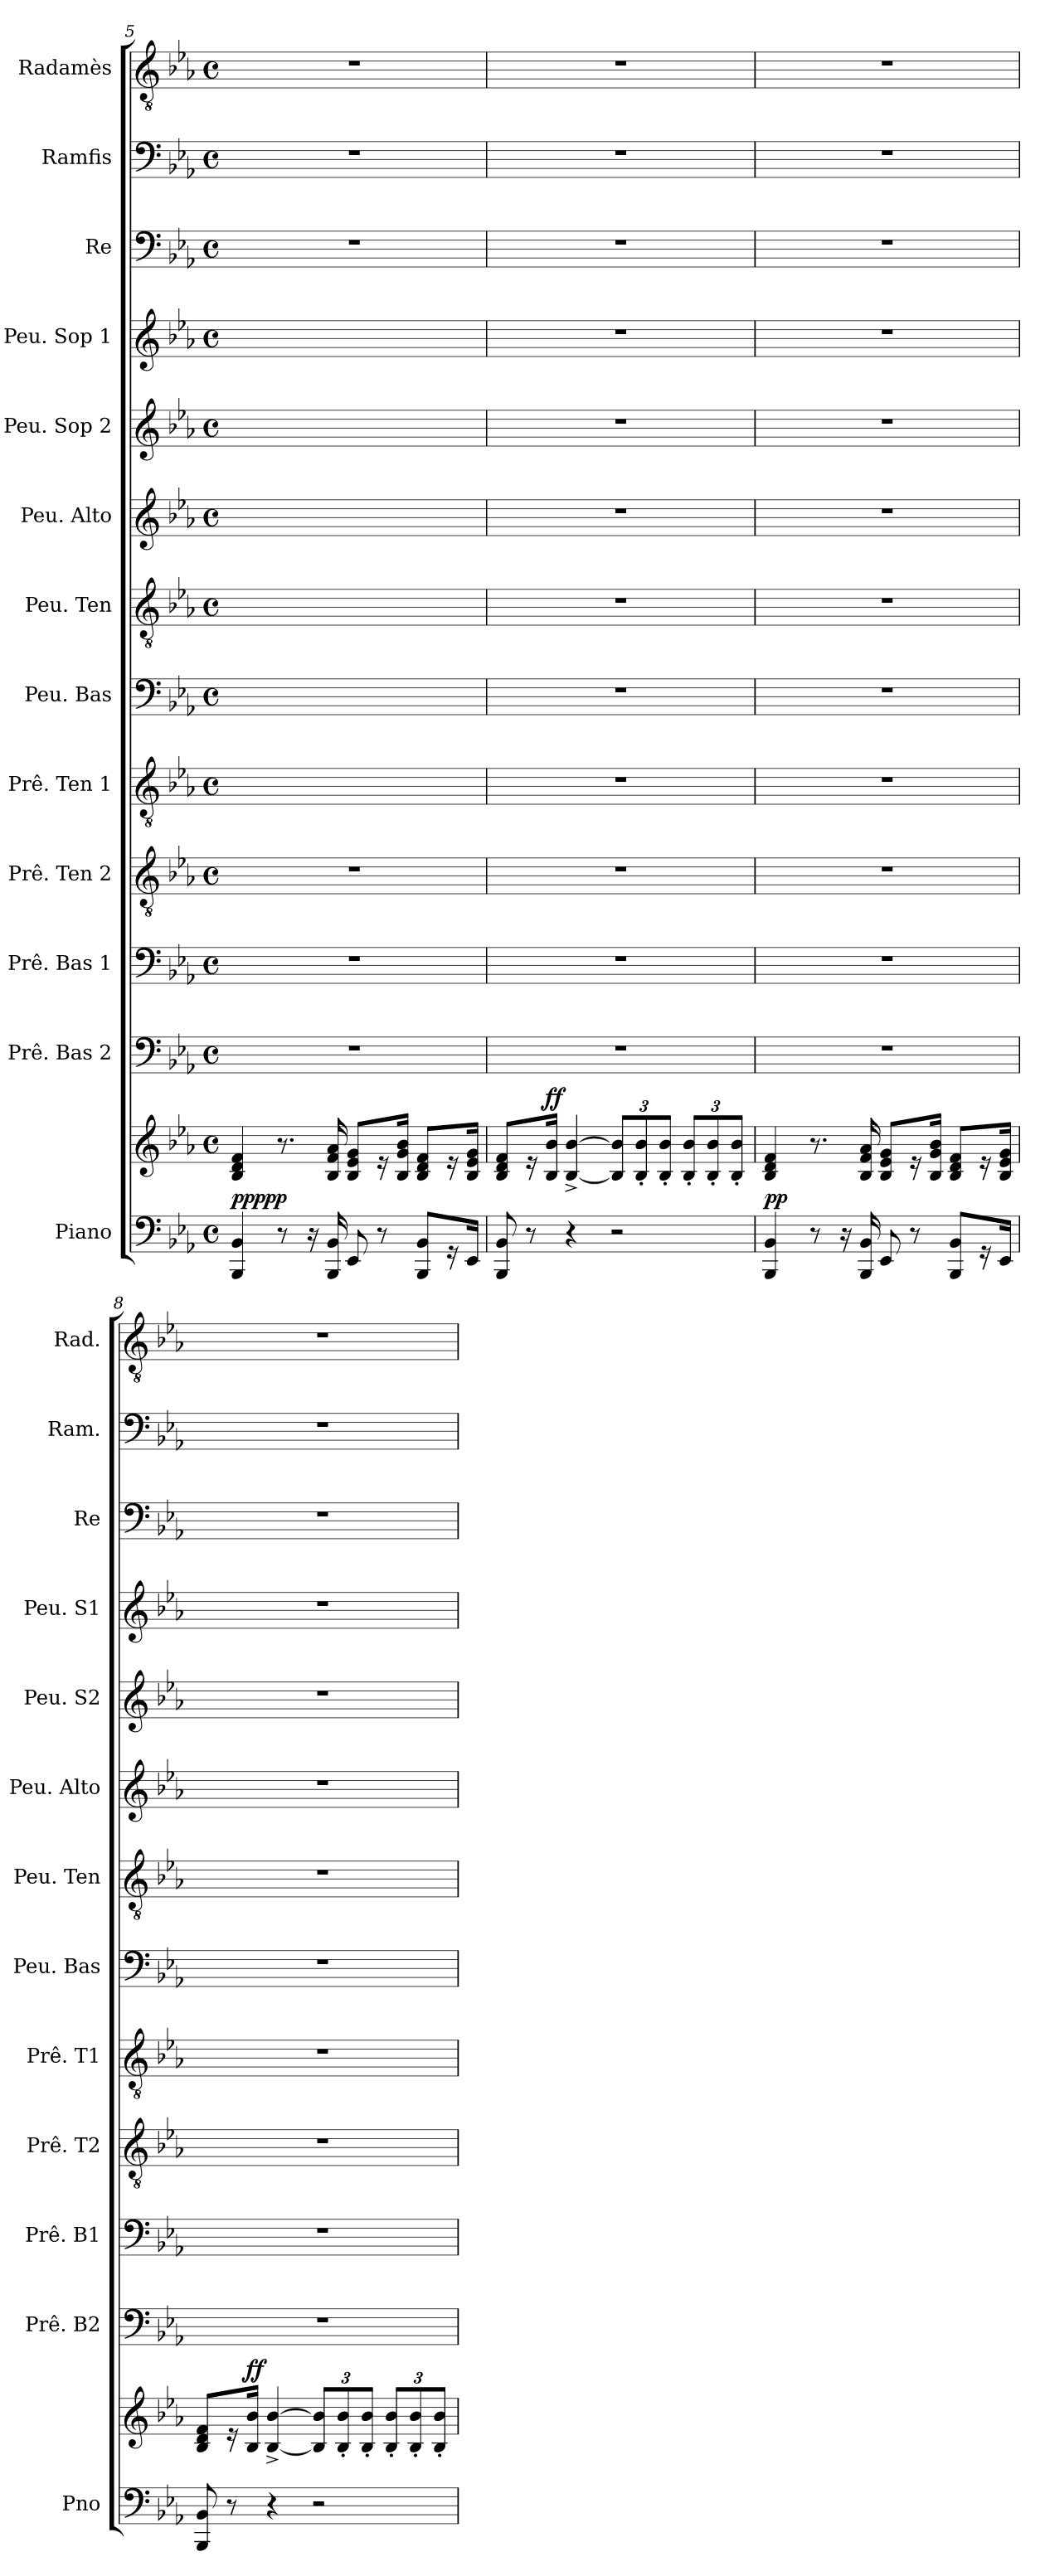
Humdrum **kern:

**kern	**kern	**dynam	**kern	**kern	**kern	**kern	**kern	**kern	**kern	**kern	**kern	**kern	**kern	**kern
*part13	*part13	*part13	*part12	*part11	*part10	*part9	*part8	*part7	*part6	*part5	*part4	*part3	*part2	*part1
*staff14	*staff13	*staff13/14	*staff12	*staff11	*staff10	*staff9	*staff8	*staff7	*staff6	*staff5	*staff4	*staff3	*staff2	*staff1
*I"Piano	*	*	*I"Prê. Bas 2	*I"Prê. Bas 1	*I"Prê. Ten 2	*I"Prê. Ten 1	*I"Peu. Bas	*I"Peu. Ten	*I"Peu. Alto	*I"Peu. Sop 2	*I"Peu. Sop 1	*I"Re	*I"Ramfis	*I"Radamès
*I'Pno	*	*	*I'Prê. B2	*I'Prê. B1	*I'Prê. T2	*I'Prê. T1	*I'Peu. Bas	*I'Peu. Ten	*I'Peu. Alto	*I'Peu. S2	*I'Peu. S1	*I'Re	*I'Ram.	*I'Rad.
*clefF4	*clefG2	*	*clefF4	*clefF4	*clefGv2	*clefGv2	*clefF4	*clefGv2	*clefG2	*clefG2	*clefG2	*clefF4	*clefF4	*clefGv2
*k[b-e-a-]	*k[b-e-a-]	*	*k[b-e-a-]	*k[b-e-a-]	*k[b-e-a-]	*k[b-e-a-]	*k[b-e-a-]	*k[b-e-a-]	*k[b-e-a-]	*k[b-e-a-]	*k[b-e-a-]	*k[b-e-a-]	*k[b-e-a-]	*k[b-e-a-]
*M4/4	*M4/4	*	*M4/4	*M4/4	*M4/4	*M4/4	*M4/4	*M4/4	*M4/4	*M4/4	*M4/4	*M4/4	*M4/4	*M4/4
*met(c)	*met(c)	*	*met(c)	*met(c)	*met(c)	*met(c)	*met(c)	*met(c)	*met(c)	*met(c)	*met(c)	*met(c)	*met(c)	*met(c)
=5	=5	=5	=5	=5	=5	=5	=5	=5	=5	=5	=5	=5	=5	=5
!	!	!LO:DY:a=2	!	!	!	!	!	!	!	!	!	!	!	!
!	!	!LO:DY:n=1:a=2	!	!	!	!	!	!	!	!	!	!	!	!
!	!	!LO:DY:n=2:a	!	!	!	!	!	!	!	!	!	!	!	!
!	!	!LO:DY:n=3:a	!	!	!	!	!	!	!	!	!	!	!	!
!	!	!LO:DY:n=4:a	!	!	!	!	!	!	!	!	!	!	!	!
4BBB-/ 4BB-/	4B-/ 4d/ 4f/	p p p p p	1r	1r	1r	1ryy	1ryy	1ryy	1ryy	1ryy	1ryy	1r	1r	1r
8r	8.r	.	.	.	.	.	.	.	.	.	.	.	.	.
16r	.	.	.	.	.	.	.	.	.	.	.	.	.	.
16BBB-/ 16BB-/	16B-/ 16f/ 16a-/	.	.	.	.	.	.	.	.	.	.	.	.	.
8EE-/	8B-/ 8e-/ 8g/L	.	.	.	.	.	.	.	.	.	.	.	.	.
8r	16r	.	.	.	.	.	.	.	.	.	.	.	.	.
.	16B-/ 16g/ 16b-/Jk	.	.	.	.	.	.	.	.	.	.	.	.	.
8BBB-/ 8BB-/L	8B-/ 8d/ 8f/L	.	.	.	.	.	.	.	.	.	.	.	.	.
16r	16r	.	.	.	.	.	.	.	.	.	.	.	.	.
16EE-/Jk	16B-/ 16e-/ 16g/Jk	.	.	.	.	.	.	.	.	.	.	.	.	.
=6	=6	=6	=6	=6	=6	=6	=6	=6	=6	=6	=6	=6	=6	=6
8BBB-/ 8BB-/	8B-/ 8d/ 8f/L	.	1r	1r	1r	1r	1r	1r	1r	1r	1r	1r	1r	1r
8r	16r	.	.	.	.	.	.	.	.	.	.	.	.	.
!	!	!LO:DY:a	!	!	!	!	!	!	!	!	!	!	!	!
.	16B-/ 16b-/Jk	ff	.	.	.	.	.	.	.	.	.	.	.	.
4r	[4B-/^ [4b-/^	.	.	.	.	.	.	.	.	.	.	.	.	.
*	*Xbrackettup	*	*	*	*	*	*	*	*	*	*	*	*	*
2r	12B-/] 12b-/]L	.	.	.	.	.	.	.	.	.	.	.	.	.
.	12B-/' 12b-/'	.	.	.	.	.	.	.	.	.	.	.	.	.
.	12B-/' 12b-/'J	.	.	.	.	.	.	.	.	.	.	.	.	.
.	12B-/' 12b-/'L	.	.	.	.	.	.	.	.	.	.	.	.	.
.	12B-/' 12b-/'	.	.	.	.	.	.	.	.	.	.	.	.	.
.	12B-/' 12b-/'J	.	.	.	.	.	.	.	.	.	.	.	.	.
!!LO:LB:g=z
=7	=7	=7	=7	=7	=7	=7	=7	=7	=7	=7	=7	=7	=7	=7
!	!	!LO:DY:a=2	!	!	!	!	!	!	!	!	!	!	!	!
!	!	!LO:DY:n=1:a	!	!	!	!	!	!	!	!	!	!	!	!
4BBB-/ 4BB-/	4B-/ 4d/ 4f/	p p	1r	1r	1r	1r	1r	1r	1r	1r	1r	1r	1r	1r
8r	8.r	.	.	.	.	.	.	.	.	.	.	.	.	.
16r	.	.	.	.	.	.	.	.	.	.	.	.	.	.
16BBB-/ 16BB-/	16B-/ 16f/ 16a-/	.	.	.	.	.	.	.	.	.	.	.	.	.
8EE-/	8B-/ 8e-/ 8g/L	.	.	.	.	.	.	.	.	.	.	.	.	.
8r	16r	.	.	.	.	.	.	.	.	.	.	.	.	.
.	16B-/ 16g/ 16b-/Jk	.	.	.	.	.	.	.	.	.	.	.	.	.
8BBB-/ 8BB-/L	8B-/ 8d/ 8f/L	.	.	.	.	.	.	.	.	.	.	.	.	.
16r	16r	.	.	.	.	.	.	.	.	.	.	.	.	.
16EE-/Jk	16B-/ 16e-/ 16g/Jk	.	.	.	.	.	.	.	.	.	.	.	.	.
=8	=8	=8	=8	=8	=8	=8	=8	=8	=8	=8	=8	=8	=8	=8
8BBB-/ 8BB-/	8B-/ 8d/ 8f/L	.	1r	1r	1r	1r	1r	1r	1r	1r	1r	1r	1r	1r
8r	16r	.	.	.	.	.	.	.	.	.	.	.	.	.
!	!	!LO:DY:a	!	!	!	!	!	!	!	!	!	!	!	!
.	16B-/ 16b-/Jk	ff	.	.	.	.	.	.	.	.	.	.	.	.
4r	[4B-/^ [4b-/^	.	.	.	.	.	.	.	.	.	.	.	.	.
2r	12B-/] 12b-/]L	.	.	.	.	.	.	.	.	.	.	.	.	.
.	12B-/' 12b-/'	.	.	.	.	.	.	.	.	.	.	.	.	.
.	12B-/' 12b-/'J	.	.	.	.	.	.	.	.	.	.	.	.	.
.	12B-/' 12b-/'L	.	.	.	.	.	.	.	.	.	.	.	.	.
.	12B-/' 12b-/'	.	.	.	.	.	.	.	.	.	.	.	.	.
.	12B-/' 12b-/'J	.	.	.	.	.	.	.	.	.	.	.	.	.
=	=	=	=	=	=	=	=	=	=	=	=	=	=	=
*-	*-	*-	*-	*-	*-	*-	*-	*-	*-	*-	*-	*-	*-	*-
